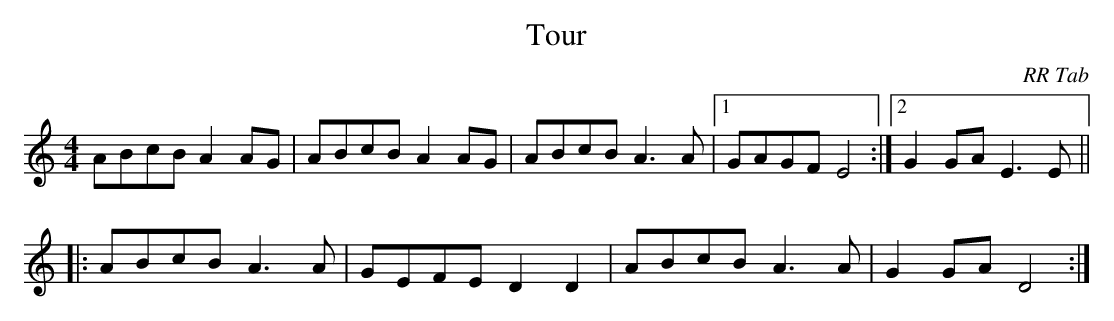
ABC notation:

X:1
T:Tour
C:RR Tab
M:4/4
L:1/8
K:C
ABcB A2 AG|ABcB A2 AG|\
ABcB A3 A|1 GAGF E4:|2 G2GA E3E||
|:ABcB A3 A|GEFE D2D2|\
ABcB A3 A|G2GA D4:|
